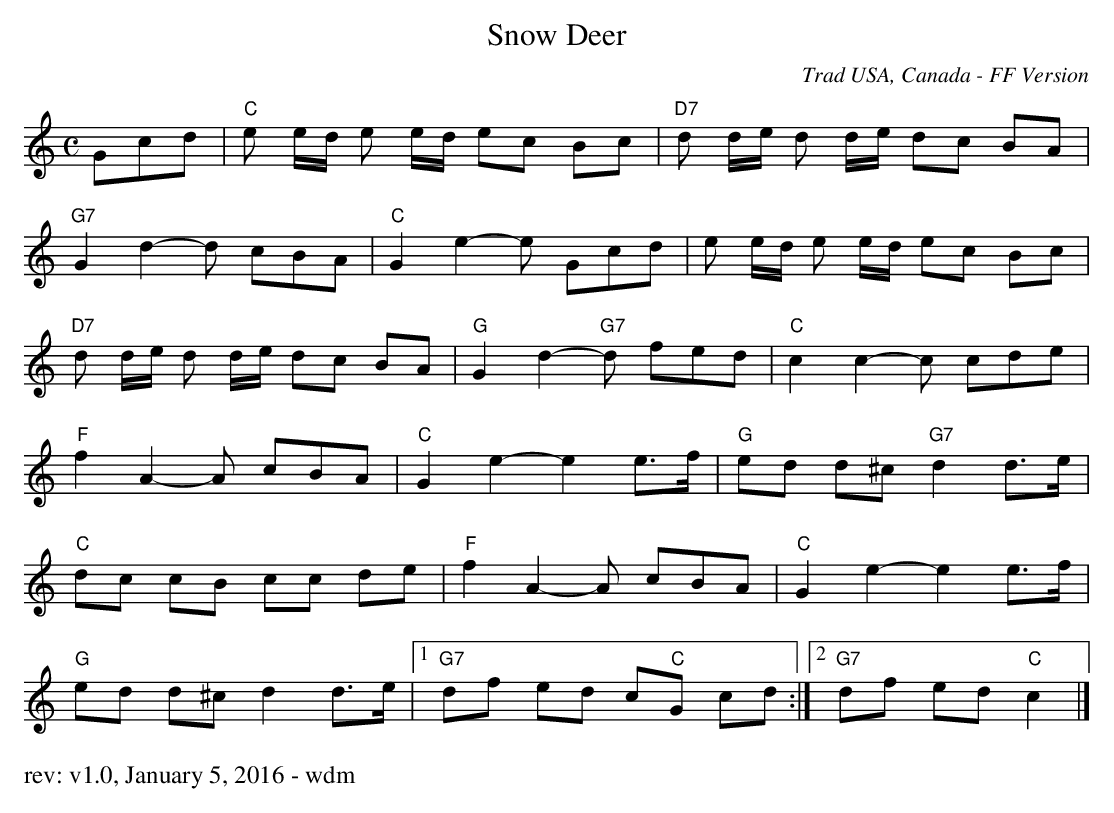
X:1
T:Snow Deer
O: Trad USA, Canada - FF Version
M:C
L:1/16
K:C
G2c2d2|\
"C"e2 ed e2 ed e2c2 B2c2 | "D7"d2 de d2 de  d2c2 B2A2|
"G7"G4 d4-d2 c2B2A2 | "C"G4 e4-e2 G2c2d2| e2 ed e2 ed e2c2 B2c2 |
"D7"d2 de d2 de d2c2 B2A2|  "G"G4 d4- "G7"d2 f2e2d2 | "C"c4 c4-c2 c2d2e2 |
"F"f4 A4-A2 c2B2A2 | "C"G4 e4-e4 e3f | "G"e2d2 d2^c2 "G7"d4 d3e |
"C"d2c2 c2B2 c2c2 d2e2 | "F"f4 A4-A2 c2B2A2 | "C"G4 e4-e4 e3f|
"G"e2d2 d2^c2 d4 d3e |1 "G7"d2f2 e2d2 c2"C"G2 c2d2 :|2 "G7"d2f2 e2d2 "C"c4 |]
